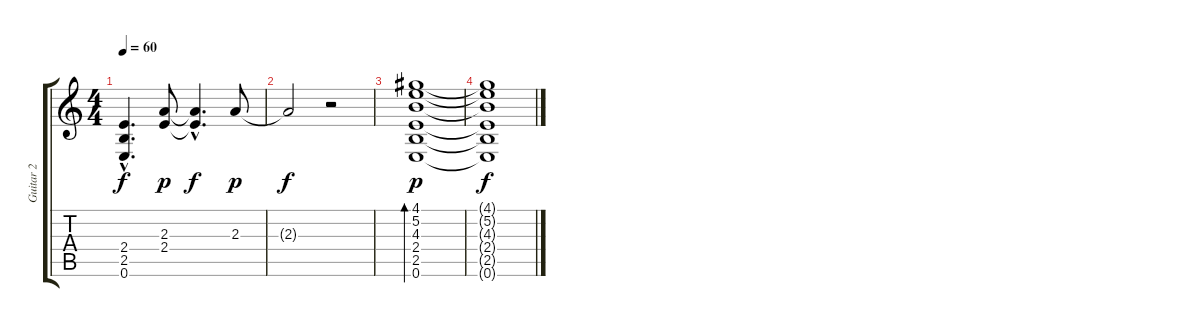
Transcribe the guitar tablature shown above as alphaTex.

\track ("Guitar 2" "Guitar 2") {instrument electricguitarclean}
\staff {score tabs}
\tuning (E4 B3 G3 D3 A2 E2) {hide}
\ts (4 4)
\tempo 60
\clef g2
\ks c
(2.4{hac t} 2.5{hac t} 0.6{hac t}).4{d dy f} (2.3 2.4).8{dy p} (2.3{hac t} 2.4{hac t}).4{d dy f} 2.3.8{dy p} |
2.3{t}.2{dy f} r.2 |
(4.1 5.2 4.3 2.4 2.5 0.6).1{bd 60 dy p} |
(4.1{t} 5.2{t} 4.3{t} 2.4{t} 2.5{t} 0.6{t}).1{dy f}
